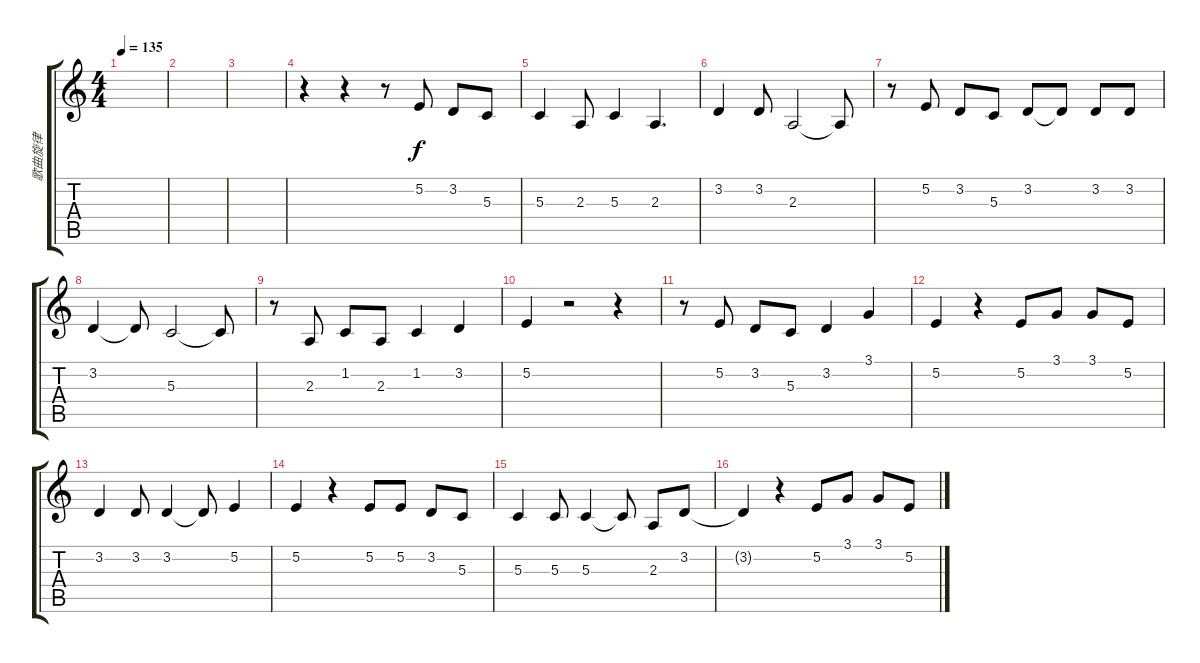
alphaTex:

\track ("歌曲旋律" "歌曲旋律") {instrument fx8scifi}
\staff {score tabs}
\tuning (E4 B3 G3 D3 A2 E2) {hide}
\ts (4 4)
\tempo 135
\clef g2
\ks c
|
|
|
r.4 r.4 r.8 5.2.8 3.2.8 5.3.8 |
5.3.4 2.3.8 5.3.4 2.3.4{d} |
3.2.4 3.2.8 2.3.2 2.3{t}.8 |
r.8 5.2.8 3.2.8 5.3.8 3.2.8 3.2{t}.8 3.2.8 3.2.8 |
3.2.4 3.2{t}.8 5.3.2 5.3{t}.8 |
r.8 2.3.8 1.2.8 2.3.8 1.2.4 3.2.4 |
5.2.4 r.2 r.4 |
r.8 5.2.8 3.2.8 5.3.8 3.2.4 3.1.4 |
5.2.4 r.4 5.2.8 3.1.8 3.1.8 5.2.8 |
3.2.4 3.2.8 3.2.4 3.2{t}.8 5.2.4 |
5.2.4 r.4 5.2.8 5.2.8 3.2.8 5.3.8 |
5.3.4 5.3.8 5.3.4 5.3{t}.8 2.3.8 3.2.8 |
3.2{t}.4 r.4 5.2.8 3.1.8 3.1.8 5.2.8
